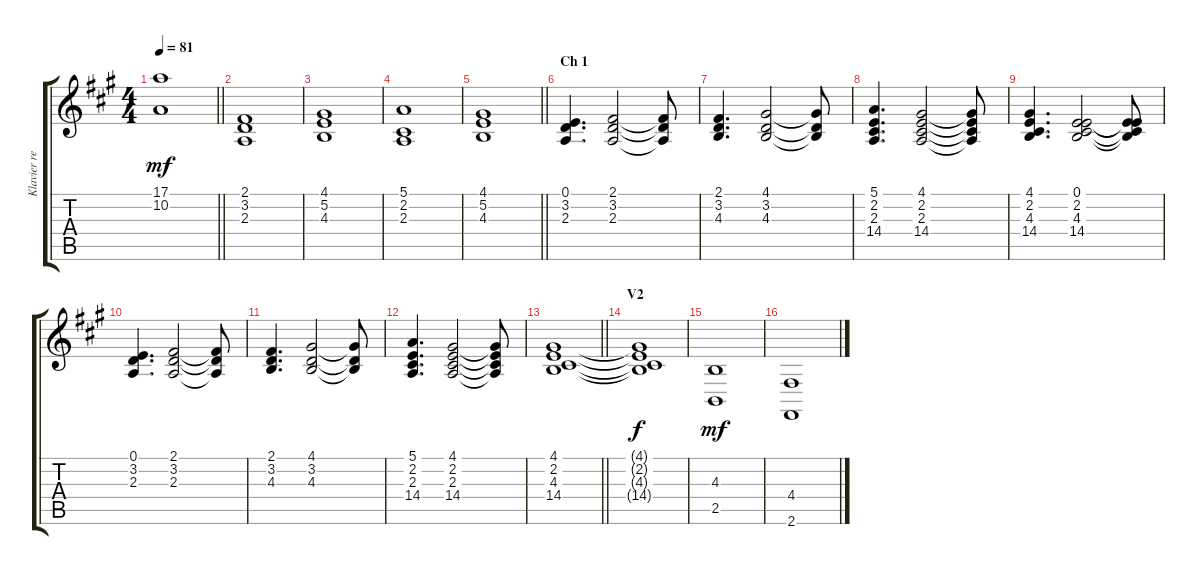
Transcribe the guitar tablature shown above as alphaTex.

\track ("Klavier rechts" "Klavier re") {instrument brightacousticpiano}
\staff {score tabs}
\tuning (E4 B3 G3 D3 A2 E2) {hide}
\ts (4 4)
\tempo 81
\clef g2
\barLineRight lightlight
\ks f#minor
(17.1 10.2).1{dy mf} |
(2.1 3.2 2.3).1 |
(4.1 5.2 4.3).1 |
(5.1 2.2 2.3).1 |
\barLineRight lightlight
(4.1 5.2 4.3).1 |
\section ("" "Ch 1")
(0.1 3.2 2.3).4{d} (2.1 3.2 2.3).2 (2.1{t} 3.2{t} 2.3{t}).8 |
(2.1 3.2 4.3).4{d} (4.1 3.2 4.3).2 (4.1{t} 3.2{t} 4.3{t}).8 |
(5.1 2.2 2.3 14.4).4{d} (4.1 2.2 2.3 14.4).2 (4.1{t} 2.2{t} 2.3{t} 14.4{t}).8 |
(4.1 2.2 4.3 14.4).4{d} (0.1 2.2 4.3 14.4).2 (0.1{t} 2.2{t} 4.3{t} 14.4{t}).8 |
(0.1 3.2 2.3).4{d} (2.1 3.2 2.3).2 (2.1{t} 3.2{t} 2.3{t}).8 |
(2.1 3.2 4.3).4{d} (4.1 3.2 4.3).2 (4.1{t} 3.2{t} 4.3{t}).8 |
(5.1 2.2 2.3 14.4).4{d} (4.1 2.2 2.3 14.4).2 (4.1{t} 2.2{t} 2.3{t} 14.4{t}).8 |
\barLineRight lightlight
(4.1 2.2 4.3 14.4).1 |
\section ("" "V2")
(4.1{t} 2.2{t} 4.3{t} 14.4{t}).1{dy f} |
(4.3 2.5).1{dy mf} |
(4.4 2.6).1
